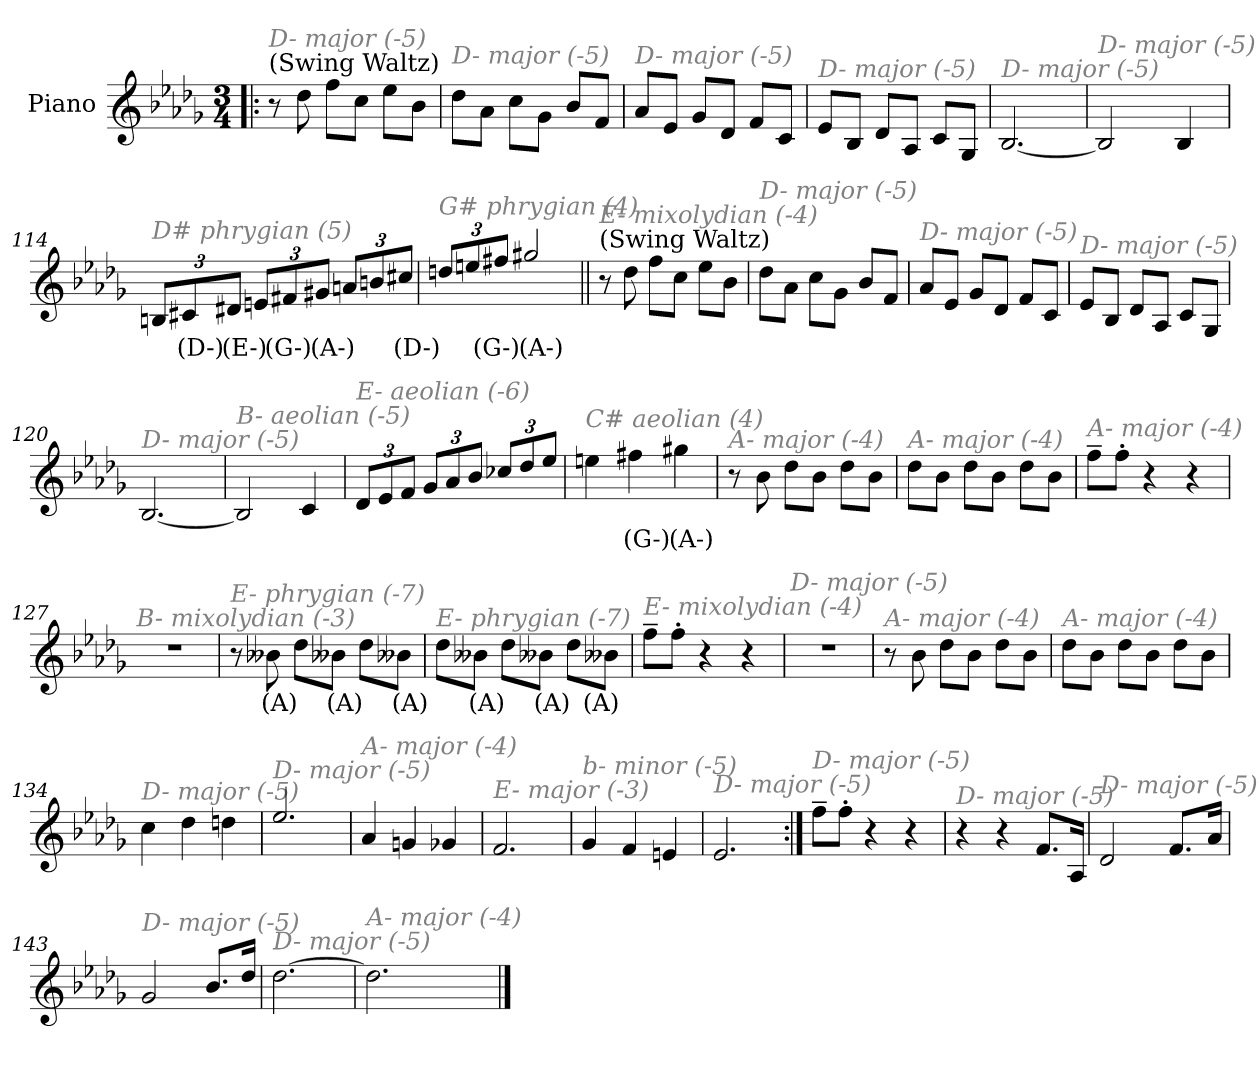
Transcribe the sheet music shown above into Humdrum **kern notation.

**kern	**text
*part1	*part1
*staff1	*staff1
*I"Piano	*
*I'Pno.	*
*clefG2	*
*k[b-e-a-d-g-]	*
*M3/4	*
*MM120	*
=1!|:	=1!|:
!LO:TX:a:t=(Swing Waltz)	!
!LO:TX:i:color=#808080:t=D- major (-5)	!
8r	.
8dd-\	.
8ff\L	.
8cc\J	.
8ee-\L	.
8b-\J	.
=109	=109
!LO:TX:i:color=#808080:t=D- major (-5)	!
8dd-\L	.
8a-\J	.
8cc\L	.
8g-\J	.
8b-/L	.
8f/J	.
=110	=110
!LO:TX:i:color=#808080:t=D- major (-5)	!
8a-/L	.
8e-/J	.
8g-/L	.
8d-/J	.
8f/L	.
8c/J	.
!!LO:LB:g=z
=111	=111
!LO:TX:i:color=#808080:t=D- major (-5)	!
8e-/L	.
8B-/J	.
8d-/L	.
8A-/J	.
8c/L	.
8G-/J	.
=112	=112
!LO:TX:i:color=#808080:t=D- major (-5)	!
[2.B-/	.
=113	=113
!LO:TX:i:color=#808080:t=D- major (-5)	!
2B-/]	.
4B-/	.
!!LO:LB:g=z
=114	=114
*Xbrackettup	*
!LO:TX:i:color=#808080:t=D# phrygian (5)	!
12Bn/L	.
12c#Xi/	(D-)
12d#Xi/J	(E-)
12en/L	.
12f#Xi/	(G-)
12g#Xi/J	(A-)
12an/L	.
12bn/	.
12cc#Xi/J	(D-)
=115	=115
!LO:TX:i:color=#808080:t=G# phrygian (4)	!
12ddn/L	.
12een/	.
12ff#Xi/J	(G-)
2gg#Xi/	(A-)
=116||	=116||
!LO:TX:a:t=(Swing Waltz)	!
!LO:TX:i:color=#808080:t=E- mixolydian (-4)	!
8r	.
8dd-\	.
8ff\L	.
8cc\J	.
8ee-\L	.
8b-\J	.
!!LO:LB:g=z
=117	=117
!LO:TX:i:color=#808080:t=D- major (-5)	!
8dd-\L	.
8a-\J	.
8cc\L	.
8g-\J	.
8b-/L	.
8f/J	.
=118	=118
!LO:TX:i:color=#808080:t=D- major (-5)	!
8a-/L	.
8e-/J	.
8g-/L	.
8d-/J	.
8f/L	.
8c/J	.
=119	=119
!LO:TX:i:color=#808080:t=D- major (-5)	!
8e-/L	.
8B-/J	.
8d-/L	.
8A-/J	.
8c/L	.
8G-/J	.
!!LO:LB:g=z
=120	=120
!LO:TX:i:color=#808080:t=D- major (-5)	!
[2.B-/	.
=121	=121
!LO:TX:i:color=#808080:t=B- aeolian (-5)	!
2B-/]	.
4c/	.
=122	=122
!LO:TX:i:color=#808080:t=E- aeolian (-6)	!
12d-/L	.
12e-/	.
12f/J	.
12g-/L	.
12a-/	.
12b-/J	.
12cc-X/L	.
12dd-/	.
12ee-/J	.
=123	=123
!LO:TX:i:color=#808080:t=C# aeolian (4)	!
4een\	.
4ff#Xi\	(G-)
4gg#Xi\	(A-)
!!LO:LB:g=z
=124	=124
!LO:TX:i:color=#808080:t=A- major (-4)	!
8r	.
8b-\	.
8dd-\L	.
8b-\J	.
8dd-\L	.
8b-\J	.
=125	=125
!LO:TX:i:color=#808080:t=A- major (-4)	!
8dd-\L	.
8b-\J	.
8dd-\L	.
8b-\J	.
8dd-\L	.
8b-\J	.
=126	=126
!LO:TX:i:color=#808080:t=A- major (-4)	!
8ff~\L	.
8ff'\J	.
4r	.
4r	.
!!LO:LB:g=z
=127	=127
!LO:TX:i:color=#808080:t=B- mixolydian (-3)	!
2.r	.
=128	=128
!LO:TX:i:color=#808080:t=E- phrygian (-7)	!
8r	.
8b--Xi\	(A)
8dd-\L	.
8b--Xi\J	(A)
8dd-\L	.
8b--Xi\J	(A)
=129	=129
!LO:TX:i:color=#808080:t=E- phrygian (-7)	!
8dd-\L	.
8b--Xi\J	(A)
8dd-\L	.
8b--Xi\J	(A)
8dd-\L	.
8b--Xi\J	(A)
!!LO:LB:g=z
=130	=130
!LO:TX:i:color=#808080:t=E- mixolydian (-4)	!
8ff~\L	.
8ff'\J	.
4r	.
4r	.
=131	=131
!LO:TX:i:color=#808080:t=D- major (-5)	!
2.r	.
=132	=132
!LO:TX:i:color=#808080:t=A- major (-4)	!
8r	.
8b-\	.
8dd-\L	.
8b-\J	.
8dd-\L	.
8b-\J	.
=133	=133
!LO:TX:i:color=#808080:t=A- major (-4)	!
8dd-\L	.
8b-\J	.
8dd-\L	.
8b-\J	.
8dd-\L	.
8b-\J	.
!!LO:LB:g=z
=134	=134
!LO:TX:i:color=#808080:t=D- major (-5)	!
4cc\	.
4dd-\	.
4ddn\	.
=135	=135
!LO:TX:i:color=#808080:t=D- major (-5)	!
2.ee-/	.
=136	=136
!LO:TX:i:color=#808080:t=A- major (-4)	!
4a-/	.
4gn/	.
4g-X/	.
!!LO:LB:g=z
=137	=137
!LO:TX:i:color=#808080:t=E- major (-3)	!
2.f/	.
=138	=138
!LO:TX:i:color=#808080:t=b- minor (-5)	!
4g-/	.
4f/	.
4en/	.
=139	=139
!LO:TX:i:color=#808080:t=D- major (-5)	!
2.e-/	.
!!LO:PB:g=z
=140:|!	=140:|!
!LO:TX:i:color=#808080:t=D- major (-5)	!
8ff~\L	.
8ff'\J	.
4r	.
4r	.
=141	=141
!LO:TX:i:color=#808080:t=D- major (-5)	!
4r	.
4r	.
8.f/L	.
16A-/Jk	.
=142	=142
!LO:TX:i:color=#808080:t=D- major (-5)	!
2d-/	.
8.f/L	.
16a-/Jk	.
!!LO:LB:g=z
=143	=143
!LO:TX:i:color=#808080:t=D- major (-5)	!
2g-/	.
8.b-/L	.
16dd-/Jk	.
=144	=144
!LO:TX:i:color=#808080:t=D- major (-5)	!
[2.dd-\	.
=145	=145
!LO:TX:i:color=#808080:t=A- major (-4)	!
2.dd-\]	.
==	==
*-	*-
